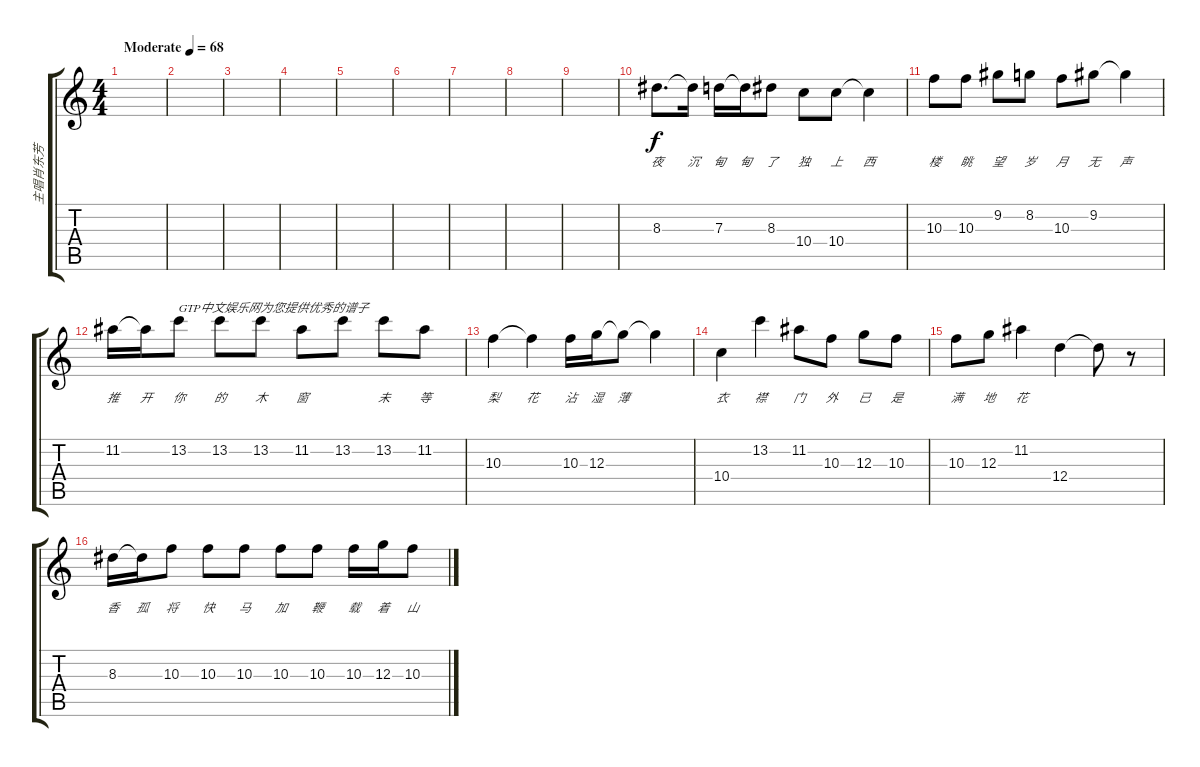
\track ("主唱肖东芳" "主唱肖东芳") {instrument acousticguitarsteel}
\staff {score tabs}
\tuning (E4 B3 G3 D3 A2 E2) {hide}
\ts (4 4)
\tempo (68 "Moderate")
\clef g2
\ks c
|
|
|
|
|
|
|
|
|
8.3.8{d txt " " lyrics (0 "夜") lyrics (1 "") lyrics (2 "") lyrics (3 "") lyrics (4 "")} 8.3{t}.16{lyrics (0 "沉") lyrics (1 "") lyrics (2 "") lyrics (3 "") lyrics (4 "")} 7.3.16{lyrics (0 "甸") lyrics (1 "") lyrics (2 "") lyrics (3 "") lyrics (4 "")} 7.3{t}.16{lyrics (0 "甸") lyrics (1 "") lyrics (2 "") lyrics (3 "") lyrics (4 "")} 8.3.8{lyrics (0 "了") lyrics (1 "") lyrics (2 "") lyrics (3 "") lyrics (4 "")} 10.4.8{lyrics (0 "独") lyrics (1 "") lyrics (2 "") lyrics (3 "") lyrics (4 "")} 10.4.8{lyrics (0 "上") lyrics (1 "") lyrics (2 "") lyrics (3 "") lyrics (4 "")} 10.4{t}.4{lyrics (0 "西") lyrics (1 "") lyrics (2 "") lyrics (3 "") lyrics (4 "")} |
10.3.8{lyrics (0 "楼") lyrics (1 "") lyrics (2 "") lyrics (3 "") lyrics (4 "")} 10.3.8{lyrics (0 "眺") lyrics (1 "") lyrics (2 "") lyrics (3 "") lyrics (4 "")} 9.2.8{lyrics (0 "望") lyrics (1 "") lyrics (2 "") lyrics (3 "") lyrics (4 "")} 8.2.8{lyrics (0 "岁") lyrics (1 "") lyrics (2 "") lyrics (3 "") lyrics (4 "")} 10.3.8{lyrics (0 "月") lyrics (1 "") lyrics (2 "") lyrics (3 "") lyrics (4 "")} 9.2.8{lyrics (0 "无") lyrics (1 "") lyrics (2 "") lyrics (3 "") lyrics (4 "")} 9.2{t}.4{lyrics (0 "声") lyrics (1 "") lyrics (2 "") lyrics (3 "") lyrics (4 "")} |
11.2.16{lyrics (0 "推") lyrics (1 "") lyrics (2 "") lyrics (3 "") lyrics (4 "")} 11.2{t}.16{lyrics (0 "开") lyrics (1 "") lyrics (2 "") lyrics (3 "") lyrics (4 "")} 13.2.8{txt "GTP中文娱乐网为您提供优秀的谱子" lyrics (0 "你") lyrics (1 "") lyrics (2 "") lyrics (3 "") lyrics (4 "")} 13.2.8{lyrics (0 "的") lyrics (1 "") lyrics (2 "") lyrics (3 "") lyrics (4 "")} 13.2.8{lyrics (0 "木") lyrics (1 "") lyrics (2 "") lyrics (3 "") lyrics (4 "")} 11.2.8{lyrics (0 "窗") lyrics (1 "") lyrics (2 "") lyrics (3 "") lyrics (4 "")} 13.2.8{lyrics (0 "") lyrics (1 "") lyrics (2 "") lyrics (3 "") lyrics (4 "")} 13.2.8{lyrics (0 "未") lyrics (1 "") lyrics (2 "") lyrics (3 "") lyrics (4 "")} 11.2.8{lyrics (0 "等") lyrics (1 "") lyrics (2 "") lyrics (3 "") lyrics (4 "")} |
10.3.4{lyrics (0 "梨") lyrics (1 "") lyrics (2 "") lyrics (3 "") lyrics (4 "")} 10.3{t}.4{lyrics (0 "花") lyrics (1 "") lyrics (2 "") lyrics (3 "") lyrics (4 "")} 10.3.16{lyrics (0 "沾") lyrics (1 "") lyrics (2 "") lyrics (3 "") lyrics (4 "")} 12.3.16{lyrics (0 "湿") lyrics (1 "") lyrics (2 "") lyrics (3 "") lyrics (4 "")} 12.3{t}.8{lyrics (0 "薄") lyrics (1 "") lyrics (2 "") lyrics (3 "") lyrics (4 "")} 12.3{t}.4{lyrics (0 "") lyrics (1 "") lyrics (2 "") lyrics (3 "") lyrics (4 "")} |
10.4.4{lyrics (0 "衣") lyrics (1 "") lyrics (2 "") lyrics (3 "") lyrics (4 "")} 13.2.4{lyrics (0 "襟") lyrics (1 "") lyrics (2 "") lyrics (3 "") lyrics (4 "")} 11.2.8{lyrics (0 "门") lyrics (1 "") lyrics (2 "") lyrics (3 "") lyrics (4 "")} 10.3.8{lyrics (0 "外") lyrics (1 "") lyrics (2 "") lyrics (3 "") lyrics (4 "")} 12.3.8{lyrics (0 "已") lyrics (1 "") lyrics (2 "") lyrics (3 "") lyrics (4 "")} 10.3.8{lyrics (0 "是") lyrics (1 "") lyrics (2 "") lyrics (3 "") lyrics (4 "")} |
10.3.8{lyrics (0 "满") lyrics (1 "") lyrics (2 "") lyrics (3 "") lyrics (4 "")} 12.3.8{lyrics (0 "地") lyrics (1 "") lyrics (2 "") lyrics (3 "") lyrics (4 "")} 11.2.4{lyrics (0 "花") lyrics (1 "") lyrics (2 "") lyrics (3 "") lyrics (4 "")} 12.4.4{lyrics (0 "") lyrics (1 "") lyrics (2 "") lyrics (3 "") lyrics (4 "")} 12.4{t}.8{lyrics (0 "") lyrics (1 "") lyrics (2 "") lyrics (3 "") lyrics (4 "")} r.8 |
8.3.16{lyrics (0 "香") lyrics (1 "") lyrics (2 "") lyrics (3 "") lyrics (4 "")} 8.3{t}.16{lyrics (0 "孤") lyrics (1 "") lyrics (2 "") lyrics (3 "") lyrics (4 "")} 10.3.8{lyrics (0 "将") lyrics (1 "") lyrics (2 "") lyrics (3 "") lyrics (4 "")} 10.3.8{lyrics (0 "快") lyrics (1 "") lyrics (2 "") lyrics (3 "") lyrics (4 "")} 10.3.8{lyrics (0 "马") lyrics (1 "") lyrics (2 "") lyrics (3 "") lyrics (4 "")} 10.3.8{lyrics (0 "加") lyrics (1 "") lyrics (2 "") lyrics (3 "") lyrics (4 "")} 10.3.8{lyrics (0 "鞭") lyrics (1 "") lyrics (2 "") lyrics (3 "") lyrics (4 "")} 10.3.16{lyrics (0 "载") lyrics (1 "") lyrics (2 "") lyrics (3 "") lyrics (4 "")} 12.3.16{lyrics (0 "着") lyrics (1 "") lyrics (2 "") lyrics (3 "") lyrics (4 "")} 10.3.8{lyrics (0 "山") lyrics (1 "") lyrics (2 "") lyrics (3 "") lyrics (4 "")}
